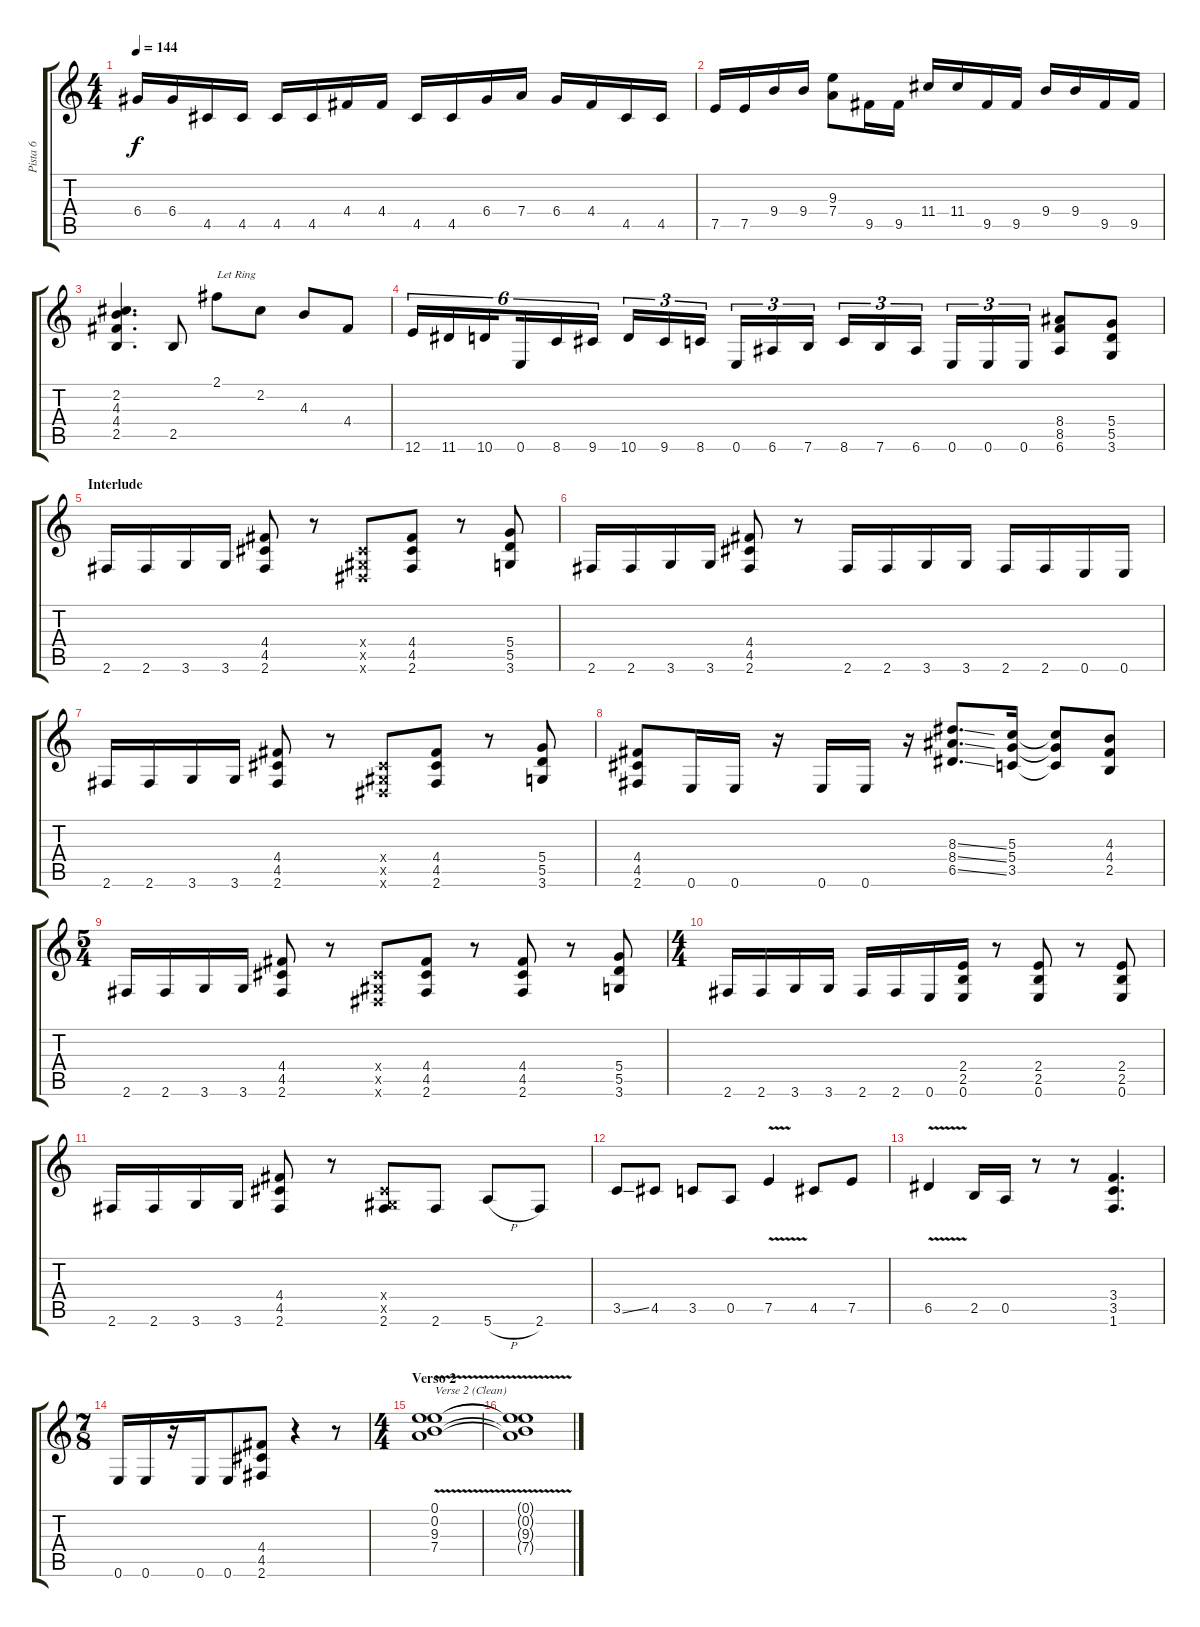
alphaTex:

\track ("Pista 6" "Pista 6") {instrument distortionguitar}
\staff {score tabs}
\tuning (E4 B3 G3 D3 A2 E2) {hide}
\ts (4 4)
\tempo 144
\clef g2
\ks c
6.4.16{dy f} 6.4.16 4.5.16 4.5.16 4.5.16 4.5.16 4.4.16 4.4.16 4.5.16 4.5.16 6.4.16 7.4.16 6.4.16 4.4.16 4.5.16 4.5.16 |
7.5.16 7.5.16 9.4.16 9.4.16 (9.3 7.4).8 9.5.16 9.5.16 11.4.16 11.4.16 9.5.16 9.5.16 9.4.16 9.4.16 9.5.16 9.5.16 |
(2.2 4.3 4.4 2.5).4{d} 2.5.8 2.1.8{txt "Let Ring"} 2.2.8 4.3.8 4.4.8 |
12.6.16{tu (6 4)} 11.6.16{tu (6 4)} 10.6.16{tu (6 4) beam splitsecondary} 0.6.16{tu (6 4)} 8.6.16{tu (6 4)} 9.6.16{tu (6 4)} 10.6.16{tu (3 2)} 9.6.16{tu (3 2)} 8.6.16{tu (3 2) beam splitsecondary} 0.6.16{tu (3 2)} 6.6.16{tu (3 2)} 7.6.16{tu (3 2)} 8.6.16{tu (3 2)} 7.6.16{tu (3 2)} 6.6.16{tu (3 2) beam splitsecondary} 0.6.16{tu (3 2)} 0.6.16{tu (3 2)} 0.6.16{tu (3 2)} (8.4 8.5 6.6).8 (5.4 5.5 3.6).8 |
\section ("" "Interlude")
2.6.16 2.6.16 3.6.16 3.6.16 (4.4 4.5 2.6).8 r.8 (-1.4{x} -1.5{x} -1.6{x}).8 (4.4 4.5 2.6).8 r.8 (5.4 5.5 3.6).8 |
2.6.16 2.6.16 3.6.16 3.6.16 (4.4 4.5 2.6).8 r.8 2.6.16 2.6.16 3.6.16 3.6.16 2.6.16 2.6.16 0.6.16 0.6.16 |
2.6.16 2.6.16 3.6.16 3.6.16 (4.4 4.5 2.6).8 r.8 (-1.4{x} -1.5{x} -1.6{x}).8 (4.4 4.5 2.6).8 r.8 (5.4 5.5 3.6).8 |
(4.4 4.5 2.6).8 0.6.16 0.6.16 r.16 0.6.16 0.6.16 r.16 (8.3{ss} 8.4{ss} 6.5{ss}).8{d} (5.3 5.4 3.5).16 (5.3{t} 5.4{t} 3.5{t}).8 (4.3 4.4 2.5).8 |
\ts (5 4)
2.6.16 2.6.16 3.6.16 3.6.16 (4.4 4.5 2.6).8 r.8 (-1.4{x} -1.5{x} -1.6{x}).8 (4.4 4.5 2.6).8 r.8 (4.4 4.5 2.6).8 r.8 (5.4 5.5 3.6).8 |
\ts (4 4)
2.6.16 2.6.16 3.6.16 3.6.16 2.6.16 2.6.16 0.6.16 (2.4 2.5 0.6).16 r.8 (2.4 2.5 0.6).8 r.8 (2.4 2.5 0.6).8 |
2.6.16 2.6.16 3.6.16 3.6.16 (4.4 4.5 2.6).8 r.8 (-1.4{x} -1.5{x} 2.6).8 2.6.8 5.6{h}.8 2.6.8 |
3.5{ss}.8 4.5.8 3.5.8 0.5.8 7.5{v}.4 4.5.8 7.5.8 |
6.5{v}.4 2.5.16 0.5.16 r.8 r.8 (3.4 3.5 1.6).4{d} |
\ts (7 8)
0.6.16 0.6.16 r.16 0.6.16 0.6.8 (4.4 4.5 2.6).8 r.4 r.8 |
\ts (4 4)
\section ("" "Verso 2")
(0.1{v} 0.2{v} 9.3{v} 7.4{v}).1{txt "Verse 2 (Clean)" instrument acousticguitarnylon} |
(0.1{v t} 0.2{v t} 9.3{v t} 7.4{v t}).1
